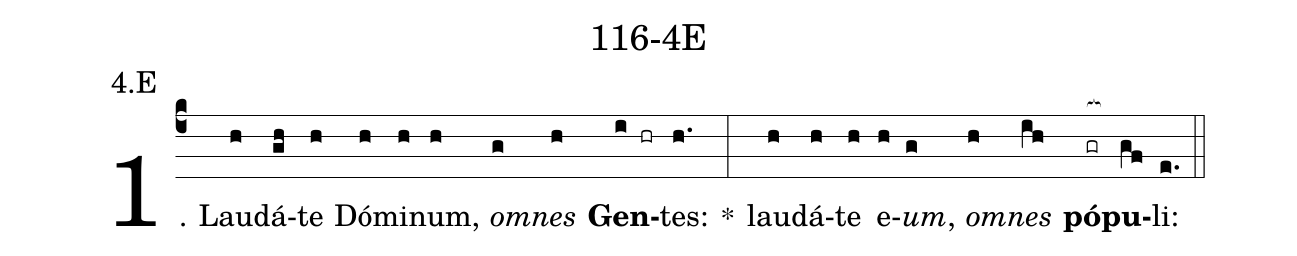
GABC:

name: 116-4E;
annotation: 4.E;
%%
(c4)1. Lau(h)dá(gh)te(h) Dó(h)mi(h)num,(h) <i>om</i>(g)<i>nes</i>(h) <b>Gen</b>(i hr)tes:(h.) *(:) lau(h)dá(h)te(h) e(h)<i>um</i>,(g) <i>om</i>(h)<i>nes</i>(ih) <b>pó</b>(gr[ocb:1{])<b>pu</b>(gf[ocb:0}])li:(e.) (::)
